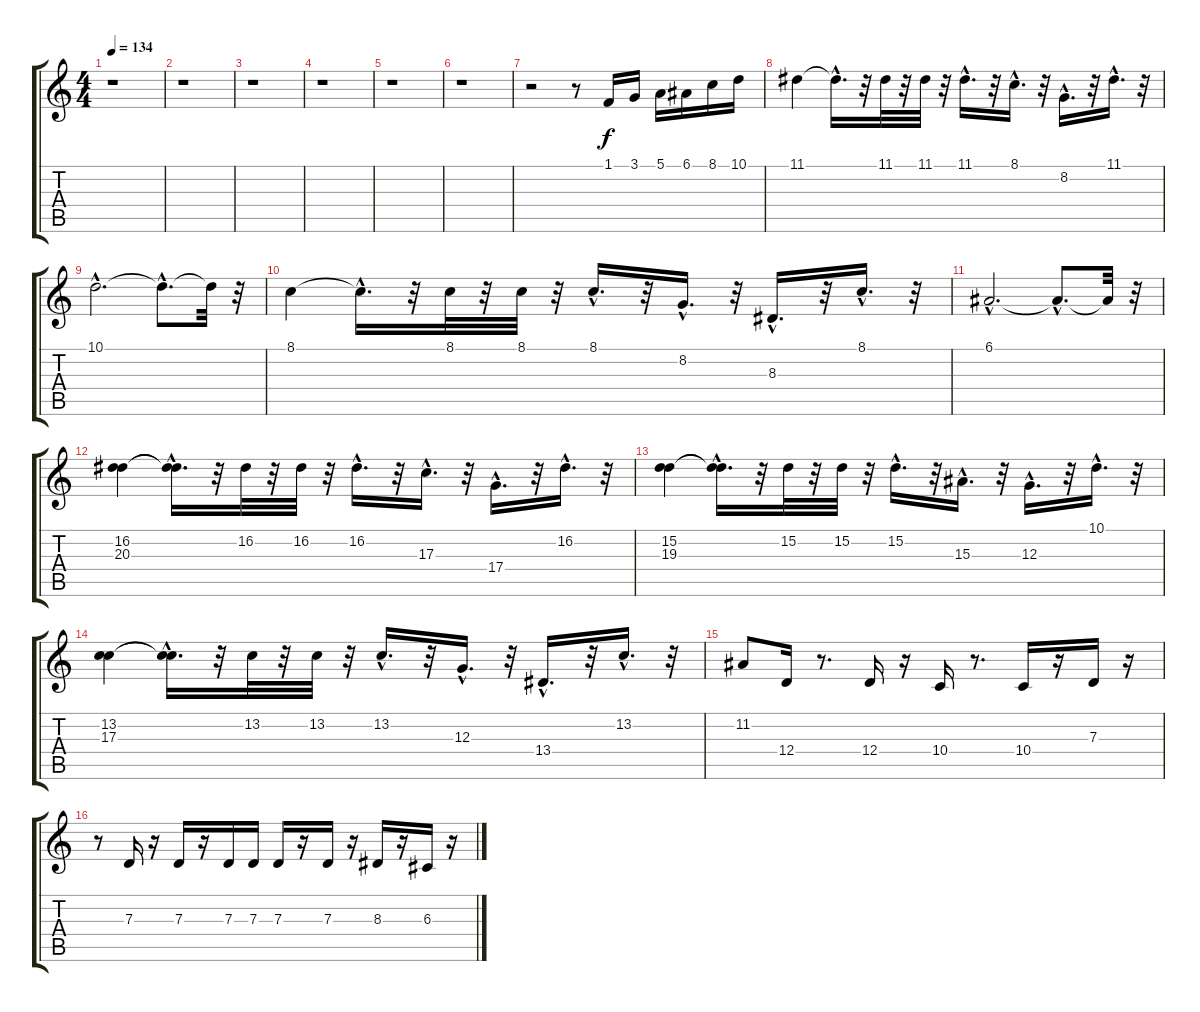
\track "" {instrument trumpet}
\staff {score tabs}
\tuning (E4 B3 G3 D3 A2 E2) {hide}
\ts (4 4)
\tempo 134
\clef g2
\ks c
r.1{dy f} |
r.1 |
r.1 |
r.1 |
r.1 |
r.1 |
r.2 r.8 1.1.16{volume 8} 3.1.16{volume 9} 5.1.16{volume 9} 6.1.16{volume 10} 8.1.16{volume 10} 10.1.16{volume 11} |
11.1.4{volume 11} 11.1{hac t}.16{d} r.32 11.1.32 r.32 11.1.32 r.32 11.1{hac}.16{d} r.32 8.1{hac}.16{d} r.32 8.2{hac}.16{d} r.32 11.1{hac}.16{d} r.32 |
10.1{hac}.2{d} 10.1{hac t}.8{d} 10.1{t}.32 r.32 |
8.1.4 8.1{hac t}.16{d} r.32 8.1.32 r.32 8.1.32 r.32 8.1{hac}.16{d} r.32 8.2{hac}.16{d} r.32 8.3{hac}.16{d} r.32 8.1{hac}.16{d} r.32 |
6.1{hac}.2{d} 6.1{hac t}.8{d} 6.1{t}.32 r.32 |
(16.2 20.3).4 (16.2{hac t} 20.3{hac t}).16{d} r.32 16.2.32 r.32 16.2.32 r.32 16.2{hac}.16{d} r.32 17.3{hac}.16{d} r.32 17.4{hac}.16{d} r.32 16.2{hac}.16{d} r.32 |
(15.2 19.3).4 (15.2{hac t} 19.3{hac t}).16{d} r.32 15.2.32 r.32 15.2.32 r.32 15.2{hac}.16{d} r.32 15.3{hac}.16{d} r.32 12.3{hac}.16{d} r.32 10.1{hac}.16{d} r.32 |
(13.2 17.3).4 (13.2{hac t} 17.3{hac t}).16{d} r.32 13.2.32 r.32 13.2.32 r.32 13.2{hac}.16{d} r.32 12.3{hac}.16{d} r.32 13.4{hac}.16{d} r.32 13.2{hac}.16{d} r.32 |
11.2.8 12.4.16 r.8{d} 12.4.16 r.16 10.4.16 r.8{d} 10.4.16 r.16 7.3.16{volume 10} r.16 |
r.8 7.3.16 r.16 7.3.16 r.16 7.3.16{volume 9} 7.3.16 7.3.16 r.16 7.3.16 r.16 8.3.16 r.16 6.3.16{volume 8} r.16
